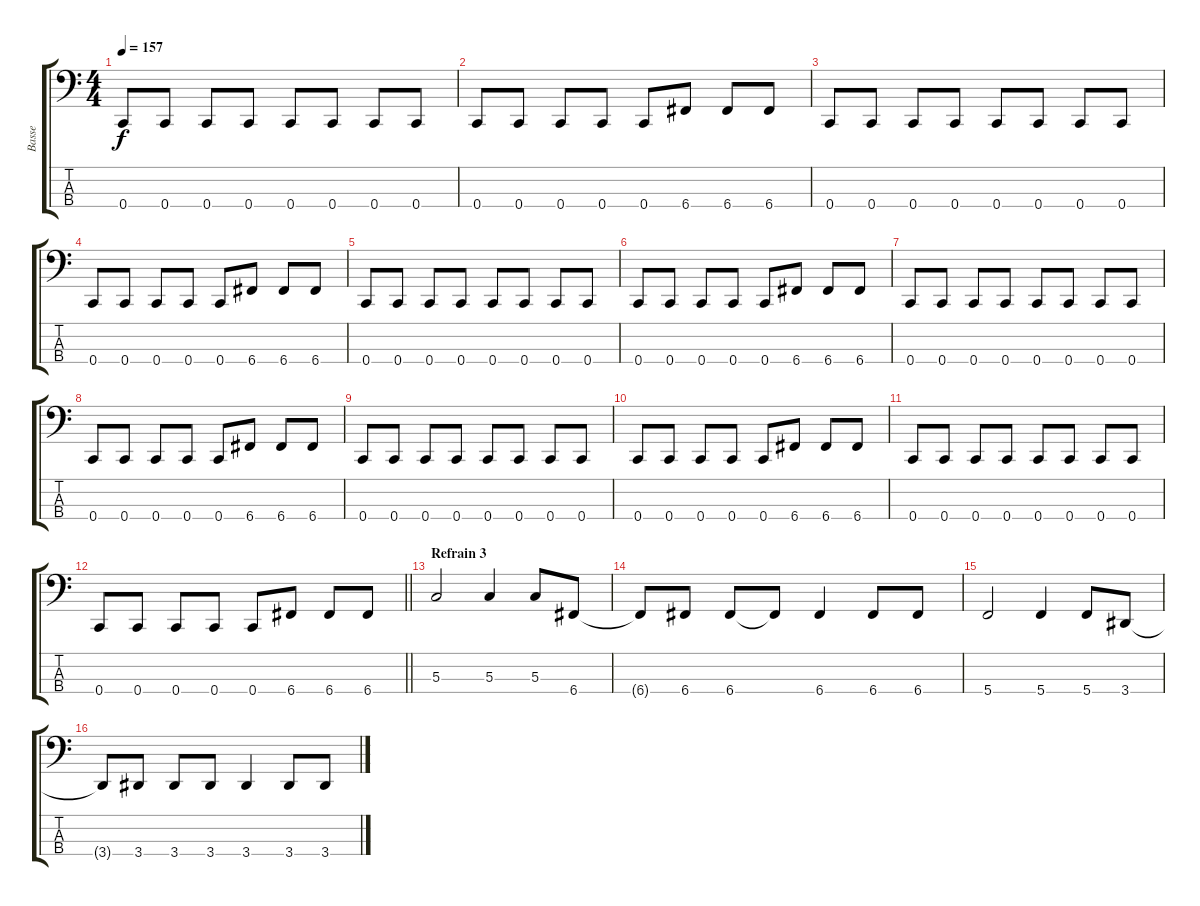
\track ("Basse" "Basse") {instrument electricbassfinger}
\staff {score tabs}
\tuning (F2 C2 G1 C1) {hide}
\ts (4 4)
\tempo 157
\clef f4
\ks c
0.4.8{dy f} 0.4.8 0.4.8 0.4.8 0.4.8 0.4.8 0.4.8 0.4.8 |
0.4.8 0.4.8 0.4.8 0.4.8 0.4.8 6.4.8 6.4.8 6.4.8 |
0.4.8 0.4.8 0.4.8 0.4.8 0.4.8 0.4.8 0.4.8 0.4.8 |
0.4.8 0.4.8 0.4.8 0.4.8 0.4.8 6.4.8 6.4.8 6.4.8 |
0.4.8 0.4.8 0.4.8 0.4.8 0.4.8 0.4.8 0.4.8 0.4.8 |
0.4.8 0.4.8 0.4.8 0.4.8 0.4.8 6.4.8 6.4.8 6.4.8 |
0.4.8 0.4.8 0.4.8 0.4.8 0.4.8 0.4.8 0.4.8 0.4.8 |
0.4.8 0.4.8 0.4.8 0.4.8 0.4.8 6.4.8 6.4.8 6.4.8 |
0.4.8 0.4.8 0.4.8 0.4.8 0.4.8 0.4.8 0.4.8 0.4.8 |
0.4.8 0.4.8 0.4.8 0.4.8 0.4.8 6.4.8 6.4.8 6.4.8 |
0.4.8 0.4.8 0.4.8 0.4.8 0.4.8 0.4.8 0.4.8 0.4.8 |
\barLineRight lightlight
0.4.8 0.4.8 0.4.8 0.4.8 0.4.8 6.4.8 6.4.8 6.4.8 |
\section ("" "Refrain 3")
5.3.2 5.3.4 5.3.8 6.4.8 |
6.4{t}.8 6.4.8 6.4.8 6.4{t}.8 6.4.4 6.4.8 6.4.8 |
5.4.2 5.4.4 5.4.8 3.4.8 |
3.4{t}.8 3.4.8 3.4.8 3.4.8 3.4.4 3.4.8 3.4.8
